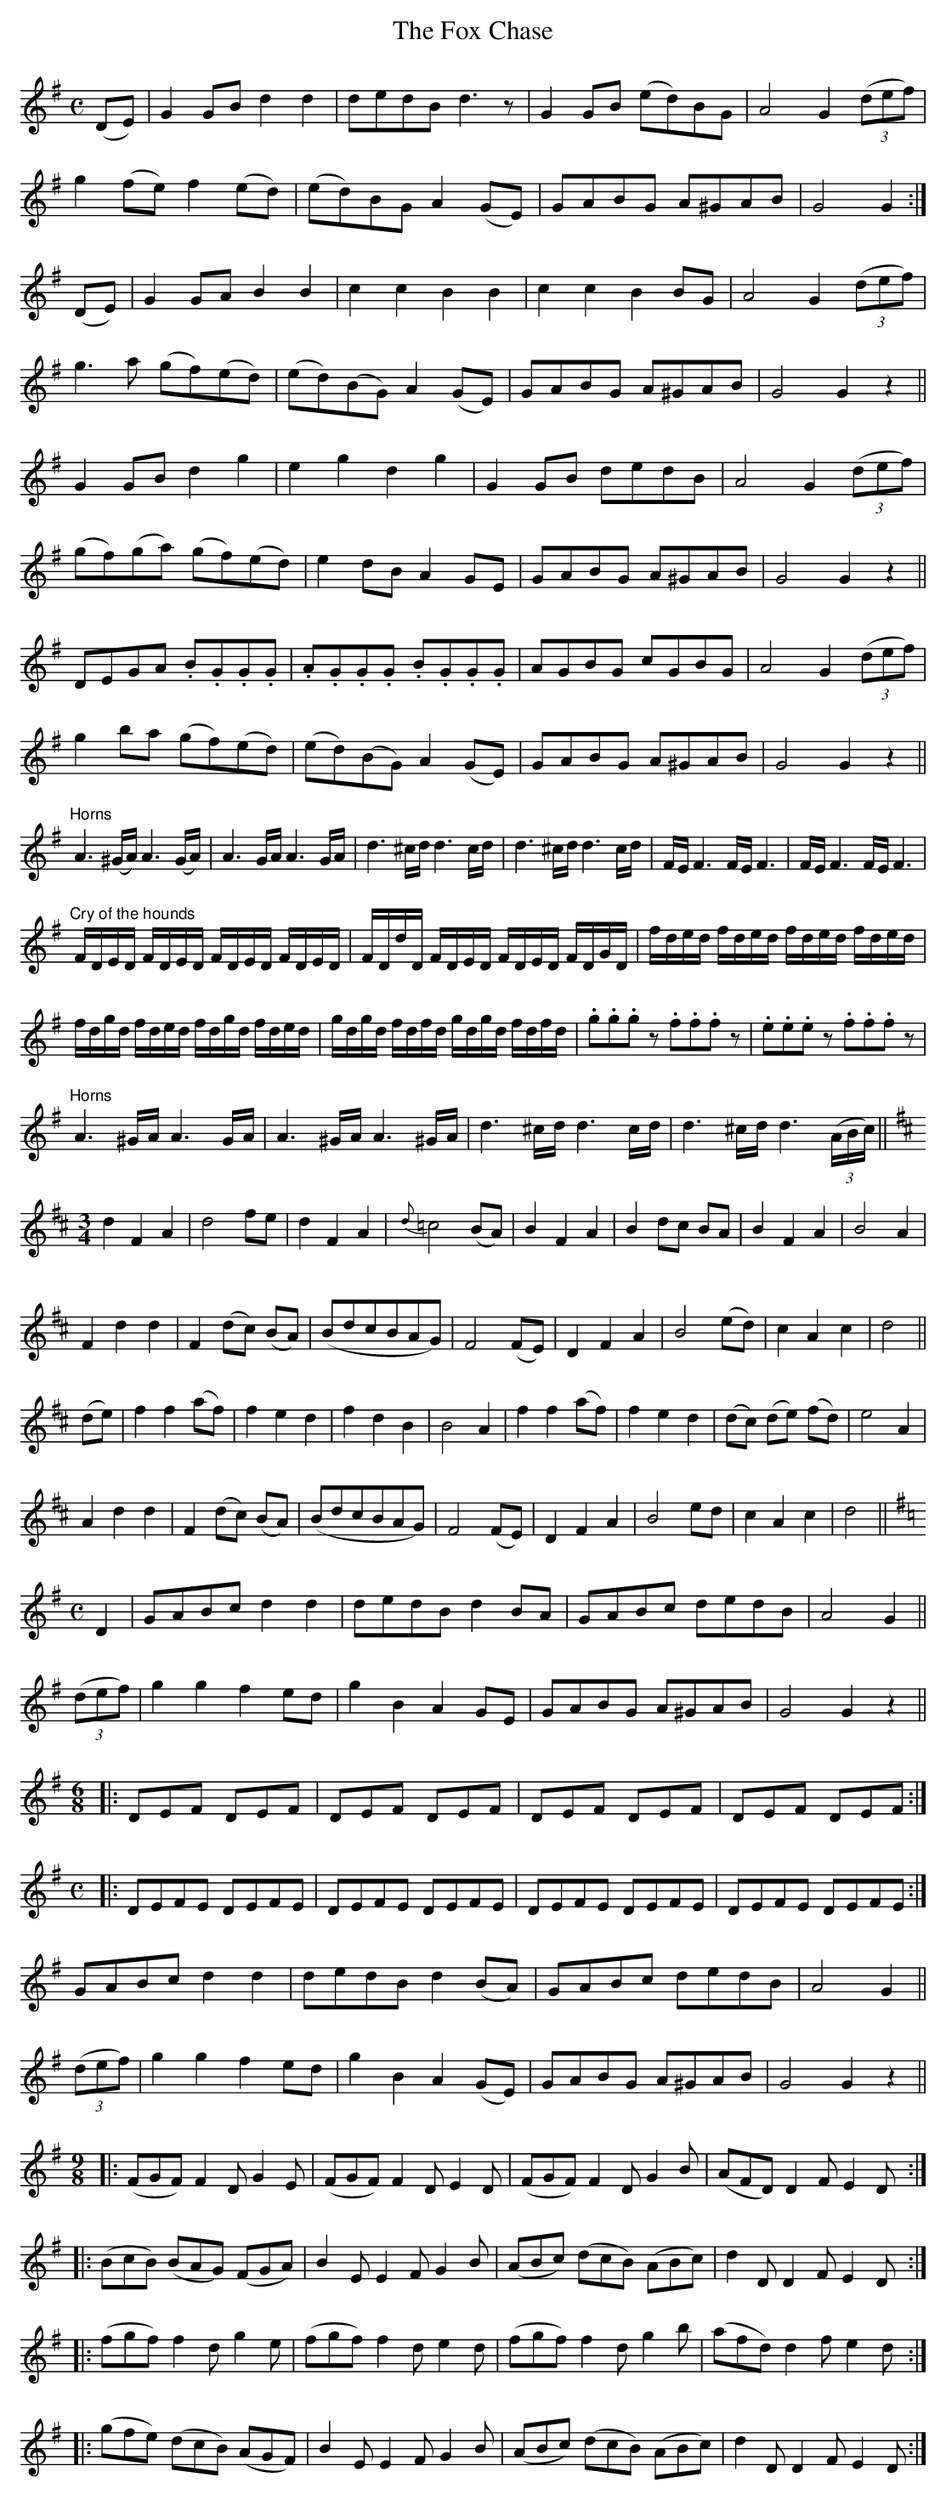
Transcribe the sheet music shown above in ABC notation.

X:1
T: The Fox Chase
M:C
L:1/8
K:G
(DE) | G2  GB   d2  d2  |   dedB   d3   z   | G2 GB (ed)BG | A4 G2 ((3def) |
       g2 (fe)  f2 (ed) |  (ed)BG  A2 (GE)  | GABG   A^GAB | G4 G2        :|
(DE) | G2  GA   B2  B2  |   c2 c2  B2  B2   | c2 c2  B2 BG | A4 G2 ((3def) |
       g3  a   (gf)(ed) | (ed)(BG) A2 (GE)  | GABG   A^GAB | G4 G2    z2  ||
       G2  GB   d2  g2  |   e2 g2  d2  g2   | G2 GB  dedB  | A4 G2 ((3def) |
      (gf)(ga) (gf)(ed) |   e2 dB  A2  GE   | GABG   A^GAB | G4 G2    z2  ||
       DEGA    .B.G.G.G | .A.G.G.G .B.G.G.G | AGBG   cGBG  | A4 G2 ((3def) |
       g2  ba  (gf)(ed) | (ed)(BG) A2 (GE)  | GABG   A^GAB | G4 G2    z2  ||
"Horns"A3 (^G/A/) A3 (G/A/)| A3 G/A/  A3 G/A/ | d3 ^c/d/ d3 c/d/ | d3 ^c/d/ d3 c/d/ | F/E/ F3 F/E/ F3 | F/E/ F3 F/E/ F3 |
L:1/16
"Cry of the hounds"FDED FDED FDED FDED| FDdD FDED FDED FDGD|fded fded fded fded|
fdgd fded fdgd fded | gdgd fdfd gdgd fdfd |\
.g2.g2.g2 z2 .f2.f2.f2 z2 | .e2.e2.e2 z2 .f2.f2.f2 z2 |
L:1/8
"Horns"A3 ^G/A/ A3 G/A/ | A3 ^G/A/ A3 ^G/A/ | d3 ^c/d/ d3 c/d/ |\
d3 ^c/d/ d3 ((3A/B/c/) ||
K:D
M:3/4
       d2 F2  A2  | d4     fe    |  d2   F2   A2  | {d}=c4 (BA) |\
       B2 F2  A2  | B2  dc   BA  |  B2   F2   A2  |     B4  A2  |
       F2 d2  d2  | F2 (dc) (BA) |    (BdcBAG)    |     F4 (FE) |\
       D2 F2  A2  | B4    (ed)   |  c2   A2   c2  |     d4     ||
(de) | f2 f2 (af) | f2  e2   d2  |  f2   d2   B2  |     B4  A2  |\
       f2 f2 (af) | f2  e2   d2  | (dc) (de) (fd) |     e4  A2  |
       A2 d2  d2  | F2 (dc) (BA) |    (BdcBAG)    |     F4 (FE) |\
       D2 F2  A2  | B4     ed    |  c2   A2   c2  |     d4     ||
K:G
M:C
   D2   | GABc  d2 d2 | dedB  d2 BA | GABc  dedB | A4 G2    ||
((3def) | g2 g2 f2 ed | g2 B2 A2 GE | GABG A^GAB | G4 G2 z2 ||
M:6/8
|: DEF DEF | DEF DEF | DEF DEF | DEF DEF :|
M:C
|: DEFE DEFE | DEFE DEFE | DEFE DEFE | DEFE DEFE :|
          GABc  d2 d2 | dedB  d2 (BA) | GABc dedB  | A4 G2    ||
((3def) | g2 g2 f2 ed | g2 B2 A2 (GE) | GABG A^GAB | G4 G2 z2 ||
M:9/8
|: (FGF)  F2 D  G2 E | (FGF) F2 D E2 D | (FGF)  F2 D  G2 B | (AFD) D2 F E2 D :|
|: (BcB) (BAG) (FGA) | B2 E  E2 F G2 B | (ABc) (dcB) (ABc) | d2 D  D2 F E2 D :|
|: (fgf)  f2 d  g2 e | (fgf) f2 d e2 d | (fgf)  f2 d  g2 b | (afd) d2 f e2 d :|
|: (gfe) (dcB) (AGF) | B2 E  E2 F G2 B | (ABc) (dcB) (ABc) | d2 D  D2 F E2 D :|
